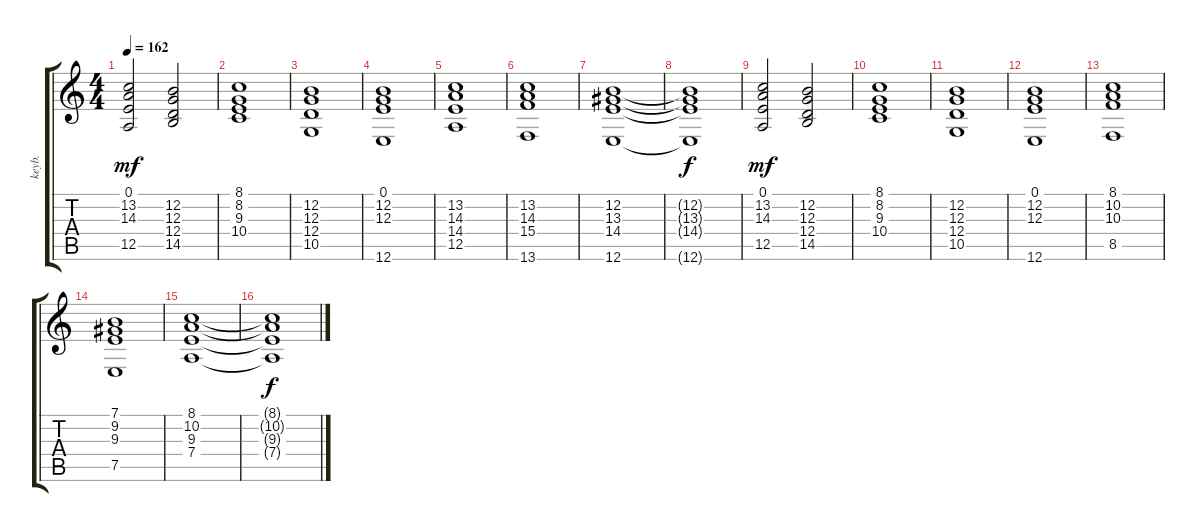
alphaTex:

\track ("keyb." "keyb.") {instrument rockorgan}
\staff {score tabs}
\tuning (E4 B3 G3 D3 A2 E2) {hide}
\ts (4 4)
\tempo 162
\clef g2
\ks c
(0.1 13.2 14.3 12.5).2{dy mf} (12.2 12.3 12.4 14.5).2 |
(8.1 8.2 9.3 10.4).1 |
(12.2 12.3 12.4 10.5).1 |
(0.1 12.2 12.3 12.6).1 |
(13.2 14.3 14.4 12.5).1 |
(13.2 14.3 15.4 13.6).1 |
(12.2 13.3 14.4 12.6).1 |
(12.2{t} 13.3{t} 14.4{t} 12.6{t}).1{dy f} |
(0.1 13.2 14.3 12.5).2{dy mf} (12.2 12.3 12.4 14.5).2 |
(8.1 8.2 9.3 10.4).1 |
(12.2 12.3 12.4 10.5).1 |
(0.1 12.2 12.3 12.6).1 |
(8.1 10.2 10.3 8.5).1 |
(7.1 9.2 9.3 7.5).1 |
(8.1 10.2 9.3 7.4).1 |
(8.1{t} 10.2{t} 9.3{t} 7.4{t}).1{dy f}
